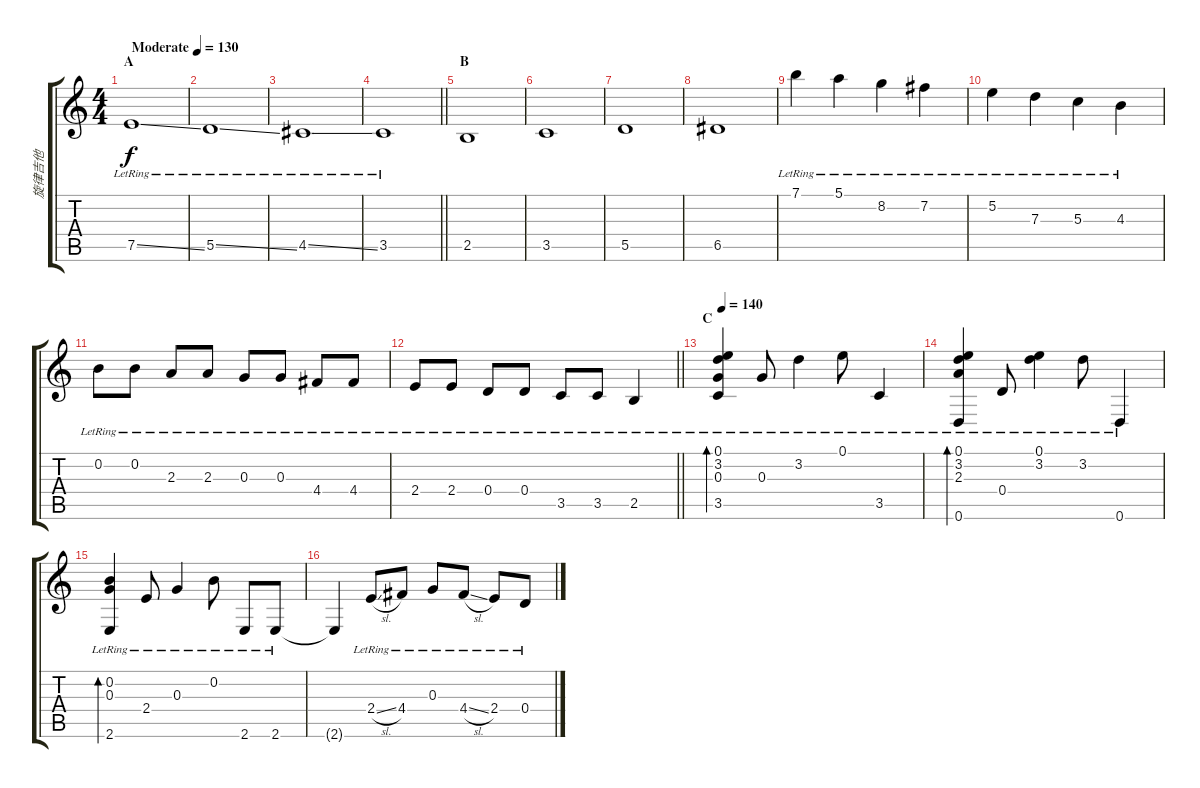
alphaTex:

\track ("旋律吉他" "旋律吉他") {instrument acousticguitarnylon}
\staff {score tabs}
\tuning (E4 B3 G3 D3 A2 D2) {hide}
\ts (4 4)
\section ("" "A")
\tempo (130 "Moderate")
\clef g2
\ks c
7.5{ss lr}.1{dy f instrument acousticguitarnylon} |
5.5{ss lr}.1 |
4.5{ss lr}.1 |
\barLineRight lightlight
3.5{lr}.1 |
\section ("" "B")
2.5.1 |
3.5.1 |
5.5.1 |
6.5.1 |
7.1{lr}.4 5.1{lr}.4 8.2{lr}.4 7.2{lr}.4 |
5.2{lr}.4 7.3{lr}.4 5.3{lr}.4 4.3{lr}.4 |
0.2{lr}.8 0.2{lr}.8 2.3{lr}.8 2.3{lr}.8 0.3{lr}.8 0.3{lr}.8 4.4{lr}.8 4.4{lr}.8 |
\barLineRight lightlight
2.4{lr}.8 2.4{lr}.8 0.4{lr}.8 0.4{lr}.8 3.5{lr}.8 3.5{lr}.8 2.5{lr}.4 |
\section ("" "C")
\tempo 140
(0.1{lr} 3.2{lr} 0.3{lr} 3.5{lr}).4{bd 240} 0.3{lr}.8 3.2{lr}.4 0.1{lr}.8 3.5{lr}.4 |
(0.1{lr} 3.2{lr} 2.3{lr} 0.6{lr}).4{bd 240} 0.4{lr}.8 (0.1{lr} 3.2{lr}).4 3.2{lr}.8 0.6{lr}.4 |
(0.2{lr} 0.3{lr} 2.6{lr}).4{bd 240} 2.4{lr}.8 0.3{lr}.4 0.2{lr}.8 2.6{lr}.8 2.6{lr}.8 |
2.6{t}.4 2.4{sl lr}.8 4.4{lr}.8 0.3{lr}.8 4.4{sl lr}.8 2.4{lr}.8 0.4{lr}.8
